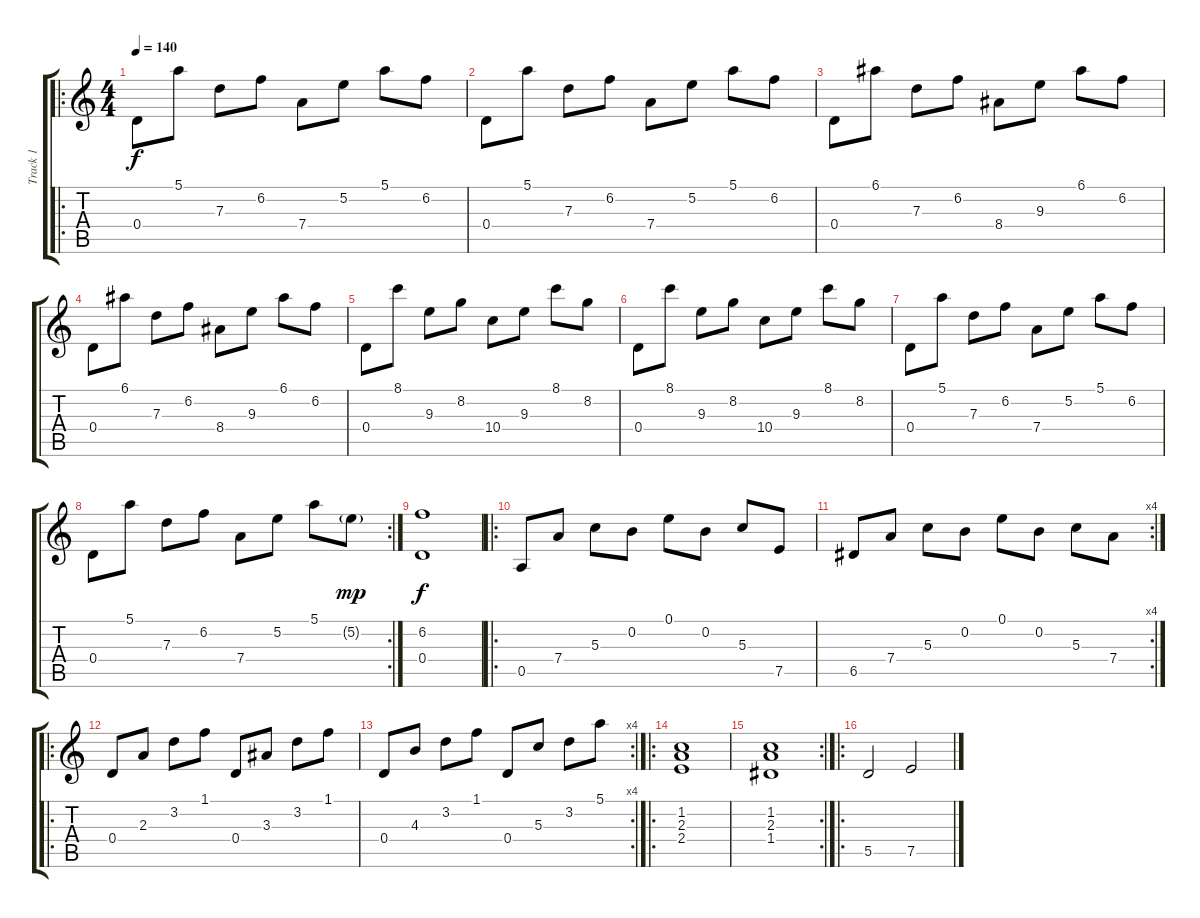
\track ("Track 1" "Track 1") {instrument acousticguitarsteel}
\staff {score tabs}
\tuning (E4 B3 G3 D3 A2 E2) {hide}
\ro
\ts (4 4)
\tempo 140
\clef g2
\ks c
0.4.8{dy f instrument acousticguitarsteel} 5.1.8 7.3.8 6.2.8 7.4.8 5.2.8 5.1.8 6.2.8 |
0.4.8 5.1.8 7.3.8 6.2.8 7.4.8 5.2.8 5.1.8 6.2.8 |
0.4.8 6.1.8 7.3.8 6.2.8 8.4.8 9.3.8 6.1.8 6.2.8 |
0.4.8 6.1.8 7.3.8 6.2.8 8.4.8 9.3.8 6.1.8 6.2.8 |
0.4.8 8.1.8 9.3.8 8.2.8 10.4.8 9.3.8 8.1.8 8.2.8 |
0.4.8 8.1.8 9.3.8 8.2.8 10.4.8 9.3.8 8.1.8 8.2.8 |
0.4.8 5.1.8 7.3.8 6.2.8 7.4.8 5.2.8 5.1.8 6.2.8 |
\rc 2
0.4.8 5.1.8 7.3.8 6.2.8 7.4.8 5.2.8 5.1.8 5.2{g}.8{dy mp} |
(6.2 0.4).1{dy f} |
\ro
0.5.8 7.4.8 5.3.8 0.2.8 0.1.8 0.2.8 5.3.8 7.5.8 |
\rc 4
6.5.8 7.4.8 5.3.8 0.2.8 0.1.8 0.2.8 5.3.8 7.4.8 |
\ro
0.4.8 2.3.8 3.2.8 1.1.8 0.4.8 3.3.8 3.2.8 1.1.8 |
\rc 4
0.4.8 4.3.8 3.2.8 1.1.8 0.4.8 5.3.8 3.2.8 5.1.8 |
\ro
(1.2 2.3 2.4).1 |
\rc 2
(1.2 2.3 1.4).1 |
\ro
5.5.2 7.5.2
